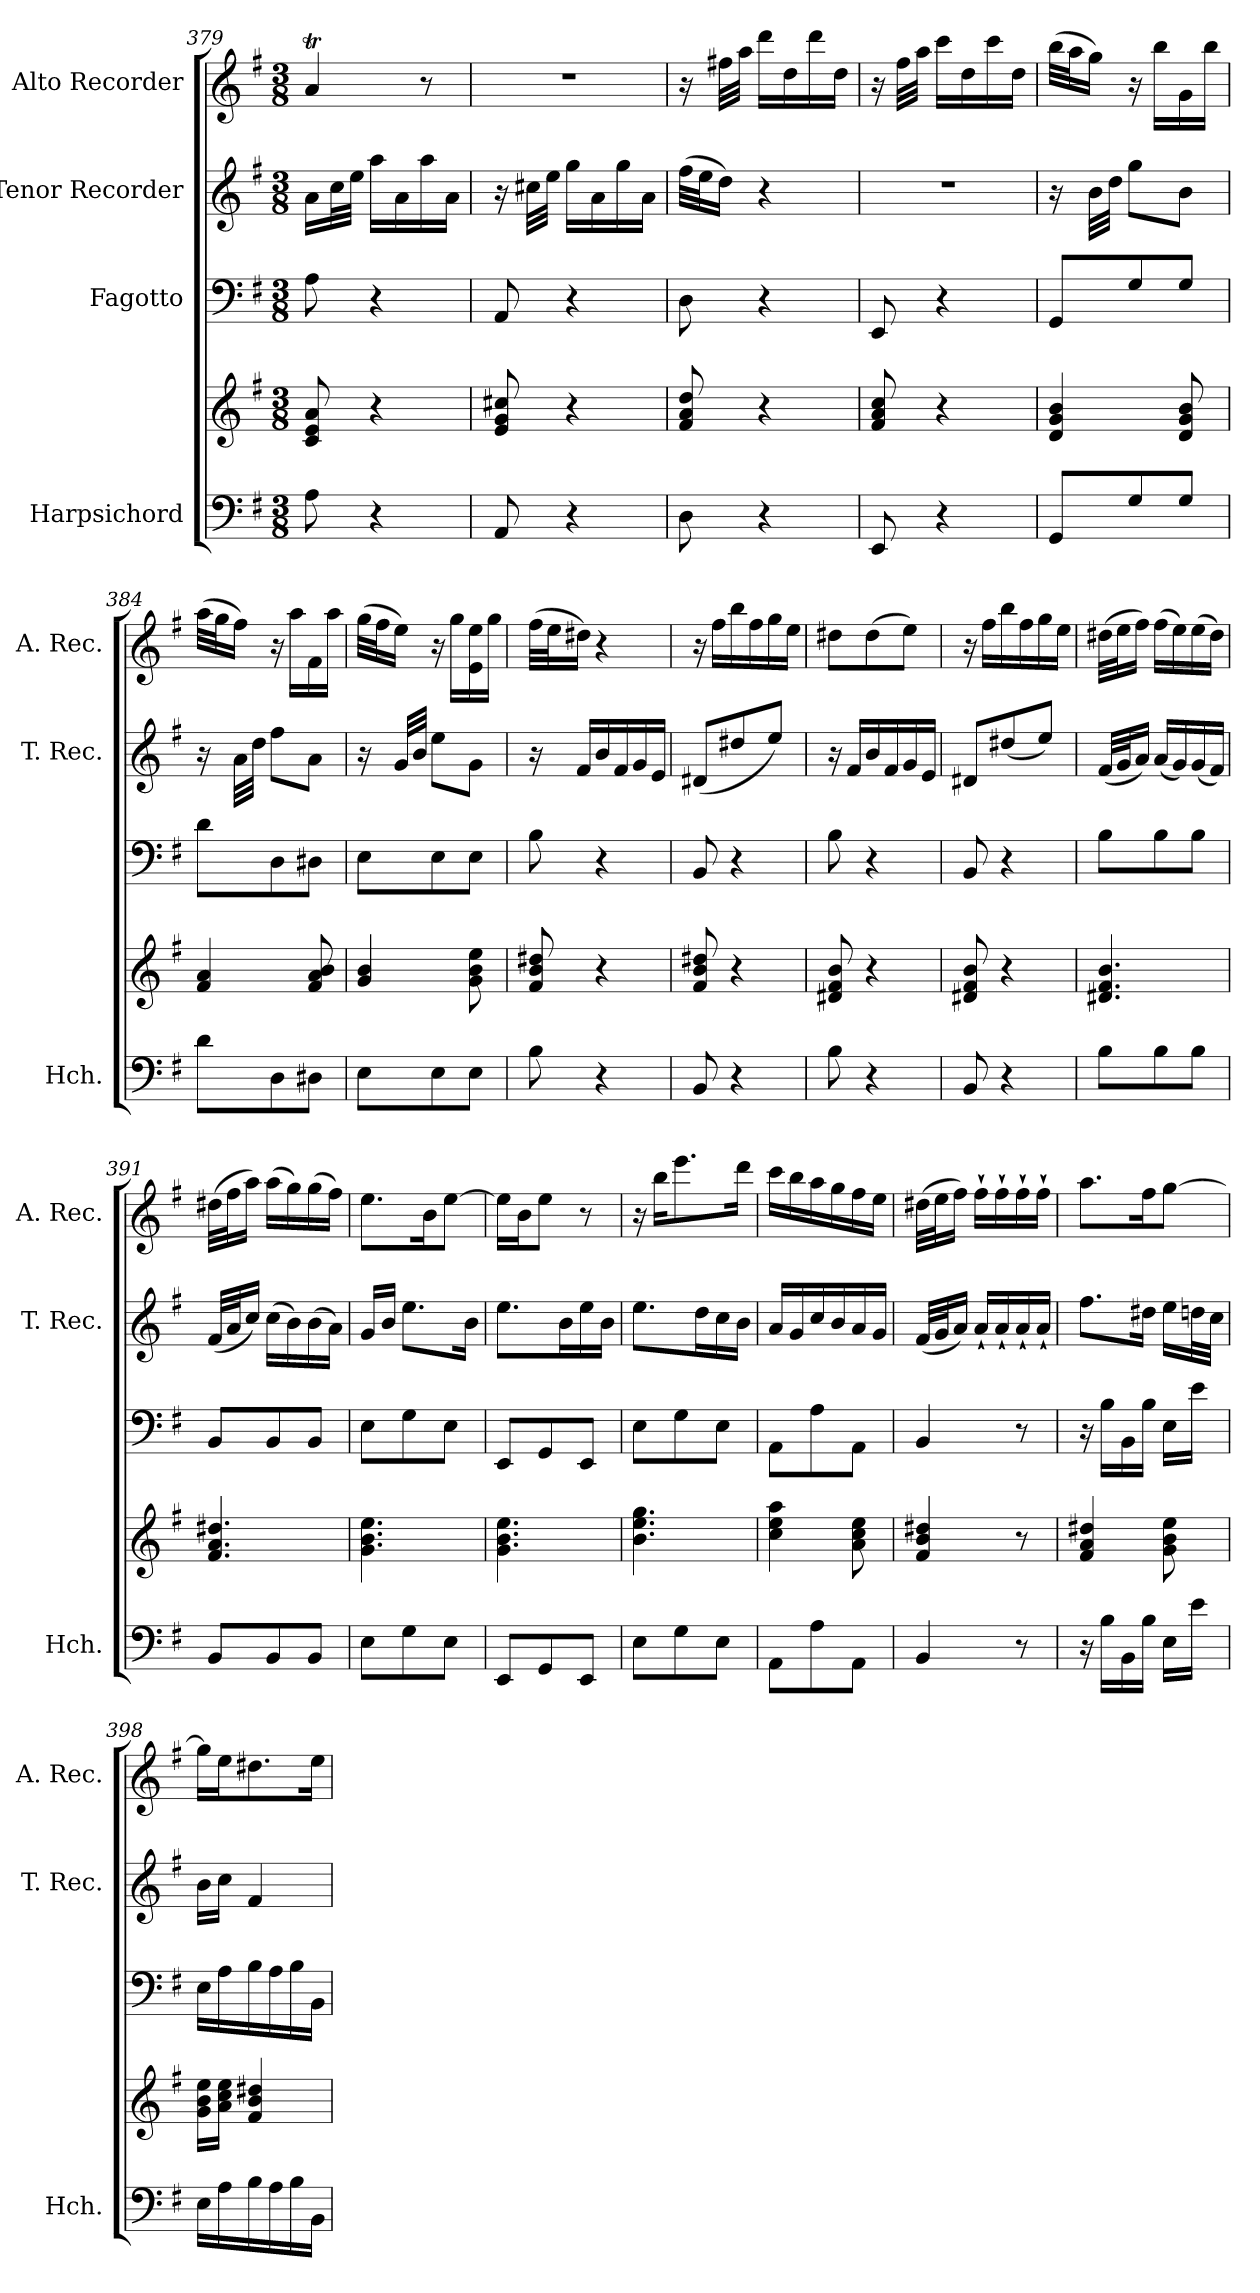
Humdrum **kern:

**kern	**kern	**kern	**kern	**kern
*part4	*part4	*part3	*part2	*part1
*staff5	*staff4	*staff3	*staff2	*staff1
*I"Harpsichord	*	*I"Fagotto	*I"Tenor Recorder	*I"Alto Recorder
*I'Hch.	*	*	*I'T. Rec.	*I'A. Rec.
*clefF4	*clefG2	*clefF4	*clefG2	*clefG2
*k[f#]	*k[f#]	*k[f#]	*k[f#]	*k[f#]
*M3/8	*M3/8	*M3/8	*M3/8	*M3/8
=379	=379	=379	=379	=379
8A\	8c/ 8e/ 8a/	8A\	16a\LL	4aT/
.	.	.	32cc\L	.
.	.	.	32ee\JJJ	.
4r	4r	4r	16aa\LL	.
.	.	.	16a\	.
.	.	.	16aa\	8r
.	.	.	16a\JJ	.
=380	=380	=380	=380	=380
8AA/	8e/ 8g/ 8cc#X/	8AA/	16r	4.r
.	.	.	32cc#X\LLL	.
.	.	.	32ee\JJJ	.
4r	4r	4r	16gg\LL	.
.	.	.	16a\	.
.	.	.	16gg\	.
.	.	.	16a\JJ	.
=381	=381	=381	=381	=381
8D\	8f#/ 8a/ 8dd/	8D\	(>32ff#\LLL	16r
.	.	.	32ee\J	.
.	.	.	16dd\JJ)	32ff#X\LLL
.	.	.	.	32aa\JJJ
4r	4r	4r	4r	16ddd\LL
.	.	.	.	16dd\
.	.	.	.	16ddd\
.	.	.	.	16dd\JJ
=382	=382	=382	=382	=382
8EE/	8f#/ 8a/ 8cc/	8EE/	4.r	16r
.	.	.	.	32ff#\LLL
.	.	.	.	32aa\JJJ
4r	4r	4r	.	16ccc\LL
.	.	.	.	16dd\
.	.	.	.	16ccc\
.	.	.	.	16dd\JJ
!!LO:PB:g=z
=383	=383	=383	=383	=383
8GG/L	4d/ 4g/ 4b/	8GG/L	16r	(>32bb\LLL
.	.	.	.	32aa\J
.	.	.	32b\LLL	16gg\JJ)
.	.	.	32dd\JJJ	.
8G/	.	8G/	8gg\L	16r
.	.	.	.	16bb\LL
8G/J	8d/ 8g/ 8b/	8G/J	8b\J	16g\
.	.	.	.	16bb\JJ
=384	=384	=384	=384	=384
8d\L	4f#/ 4a/	8d\L	16r	(>32aa\LLL
.	.	.	.	32gg\J
.	.	.	32a\LLL	16ff#\JJ)
.	.	.	32dd\JJJ	.
8D\	.	8D\	8ff#\L	16r
.	.	.	.	16aa\LL
8D#X\J	8f#/ 8a/ 8b/	8D#X\J	8a\J	16f#\
.	.	.	.	16aa\JJ
=385	=385	=385	=385	=385
8E\L	4g/ 4b/	8E\L	16r	(>32gg\LLL
.	.	.	.	32ff#\J
.	.	.	32g/LLL	16ee\JJ)
.	.	.	32b/JJJ	.
8E\	.	8E\	8ee\L	16r
.	.	.	.	16gg\LL
8E\J	8g\ 8b\ 8ee\	8E\J	8g\J	16e\ 16ee!\
.	.	.	.	16gg\JJ
=386	=386	=386	=386	=386
8B\	8f#/ 8b/ 8dd#X/	8B\	16r	(>32ff#\LLL
.	.	.	.	32ee\J
.	.	.	16f#/LL	16dd#X\JJ)
4r	4r	4r	16b/	4r
.	.	.	16f#/	.
.	.	.	16g/	.
.	.	.	16e/JJ	.
=387	=387	=387	=387	=387
8BB/	8f#/ 8b/ 8dd#X/	8BB/	(8d#X/L	16r
.	.	.	.	16ff#\LL
4r	4r	4r	8dd#X/	16bb\
.	.	.	.	16ff#\
.	.	.	8ee/J)	16gg\
.	.	.	.	16ee\JJ
=388	=388	=388	=388	=388
8B\	8d#X/ 8f#/ 8b/	8B\	16r	8dd#X\L
.	.	.	16f#/LL	.
4r	4r	4r	16b/	(>8dd#\
.	.	.	16f#/	.
.	.	.	16g/	8ee\J)
.	.	.	16e/JJ	.
=389	=389	=389	=389	=389
8BB/	8d#X/ 8f#/ 8b/	8BB/	8d#X/L	16r
.	.	.	.	16ff#\LL
4r	4r	4r	(8dd#X/	16bb\
.	.	.	.	16ff#\
.	.	.	8ee/J)	16gg\
.	.	.	.	16ee\JJ
=390	=390	=390	=390	=390
8B\L	4.d#X/ 4.f#/ 4.b/	8B\L	(32f#/LLL	(>32dd#X\LLL
.	.	.	32g/J	32ee\J
.	.	.	16a/JJ)	16ff#\JJ)
8B\	.	8B\	(16a/LL	(>16ff#\LL
.	.	.	16g/)	16ee\)
8B\J	.	8B\J	(16g/	(>16ee\
.	.	.	16f#/JJ)	16dd#\JJ)
!!LO:LB:g=z
=391	=391	=391	=391	=391
8BB/L	4.f#/ 4.a/ 4.dd#X/	8BB/L	(32f#/LLL	(>32dd#X\LLL
.	.	.	32a/J	32ff#\J
.	.	.	16cc/JJ)	16aa\JJ)
8BB/	.	8BB/	(>16cc\LL	(>16aa\LL
.	.	.	16b\)	16gg\)
8BB/J	.	8BB/J	(>16b\	(>16gg\
.	.	.	16a\JJ)	16ff#\JJ)
=392	=392	=392	=392	=392
8E\L	4.g\ 4.b\ 4.ee\	8E\L	16g/LL	8.ee\L
.	.	.	16b/JJ	.
8G\	.	8G\	8.ee\L	.
.	.	.	.	16b\K
8E\J	.	8E\J	.	[8ee\J
.	.	.	16b\Jk	.
=393	=393	=393	=393	=393
8EE/L	4.g\ 4.b\ 4.ee\	8EE/L	8.ee\L	16ee\LL]
.	.	.	.	16b\J
8GG/	.	8GG/	.	8ee\J
.	.	.	16b\L	.
8EE/J	.	8EE/J	16ee\	8r
.	.	.	16b\JJ	.
=394	=394	=394	=394	=394
8E\L	4.b\ 4.ee\ 4.gg\	8E\L	8.ee\L	16r
.	.	.	.	16bb\KL
8G\	.	8G\	.	8.eee\
.	.	.	16dd\L	.
8E\J	.	8E\J	16cc\	.
.	.	.	16b\JJ	16ddd\Jk
=395	=395	=395	=395	=395
8AA\L	4cc\ 4ee\ 4aa\	8AA\L	16a/LL	16ccc\LL
.	.	.	16g/	16bb\
8A\	.	8A\	16cc/	16aa\
.	.	.	16b/	16gg\
8AA\J	8a\ 8cc\ 8ee\	8AA\J	16a/	16ff#\
.	.	.	16g/JJ	16ee\JJ
=396	=396	=396	=396	=396
4BB/	4f#/ 4b/ 4dd#X/	4BB/	(32f#/LLL	(>32dd#X\LLL
.	.	.	32g/J	32ee\J
.	.	.	16a/JJ)	16ff#\JJ)
.	.	.	16a`/LL	16ff#`\LL
.	.	.	16a`/	16ff#`\
8r	8r	8r	16a`/	16ff#`\
.	.	.	16a`/JJ	16ff#`\JJ
=397	=397	=397	=397	=397
16r	4f#/ 4a/ 4dd#X/	16r	8.ff#\L	8.aa\L
16B\LL	.	16B\LL	.	.
16BB\	.	16BB\	.	.
16B\JJ	.	16B\JJ	16dd#X\Jk	16ff#\K
16E\LL	8g\ 8b\ 8ee\	16E\LL	16ee\LL	[8gg\J
16e\JJ	.	16e\JJ	32ddn\L	.
.	.	.	32cc\JJJ	.
=398	=398	=398	=398	=398
16E\LL	16g\ 16b\ 16ee\LL	16E\LL	16b\LL	16gg\LL]
16A\	16a\ 16cc\ 16ee\JJ	16A\	16cc\JJ	16ee\J
16B\	4f#/ 4b/ 4dd#X/	16B\	4f#/	8.dd#X\
16A\	.	16A\	.	.
16B\	.	16B\	.	.
16BB\JJ	.	16BB\JJ	.	16ee\Jk
=	=	=	=	=
*-	*-	*-	*-	*-
